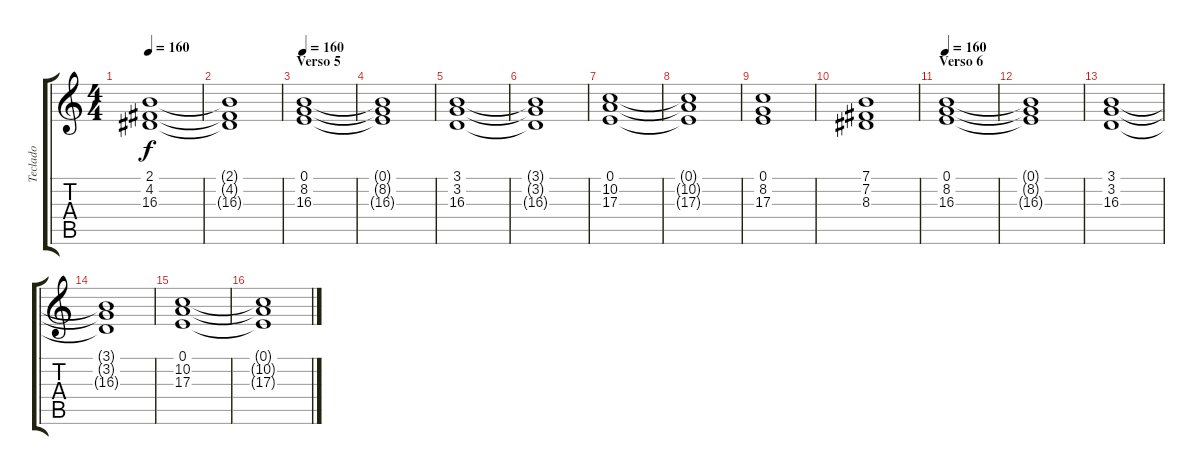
\track ("Teclado" "Teclado") {instrument drawbarorgan}
\staff {score tabs}
\tuning (E4 B3 G3 D3 A2 E2) {hide}
\ts (4 4)
\tempo 160
\clef g2
\ks c
(2.1{t} 4.2{t} 16.3{t}).1{dy f} |
(2.1{t} 4.2{t} 16.3{t}).1 |
\section ("" "Verso 5")
\tempo 160
(0.1 8.2 16.3).1 |
(0.1{t} 8.2{t} 16.3{t}).1 |
(3.1 3.2 16.3).1 |
(3.1{t} 3.2{t} 16.3{t}).1 |
(0.1 10.2 17.3).1 |
(0.1{t} 10.2{t} 17.3{t}).1 |
(0.1 8.2 17.3).1 |
(7.1 7.2 8.3).1 |
\section ("" "Verso 6")
\tempo 160
(0.1 8.2 16.3).1 |
(0.1{t} 8.2{t} 16.3{t}).1 |
(3.1 3.2 16.3).1 |
(3.1{t} 3.2{t} 16.3{t}).1 |
(0.1 10.2 17.3).1 |
(0.1{t} 10.2{t} 17.3{t}).1
